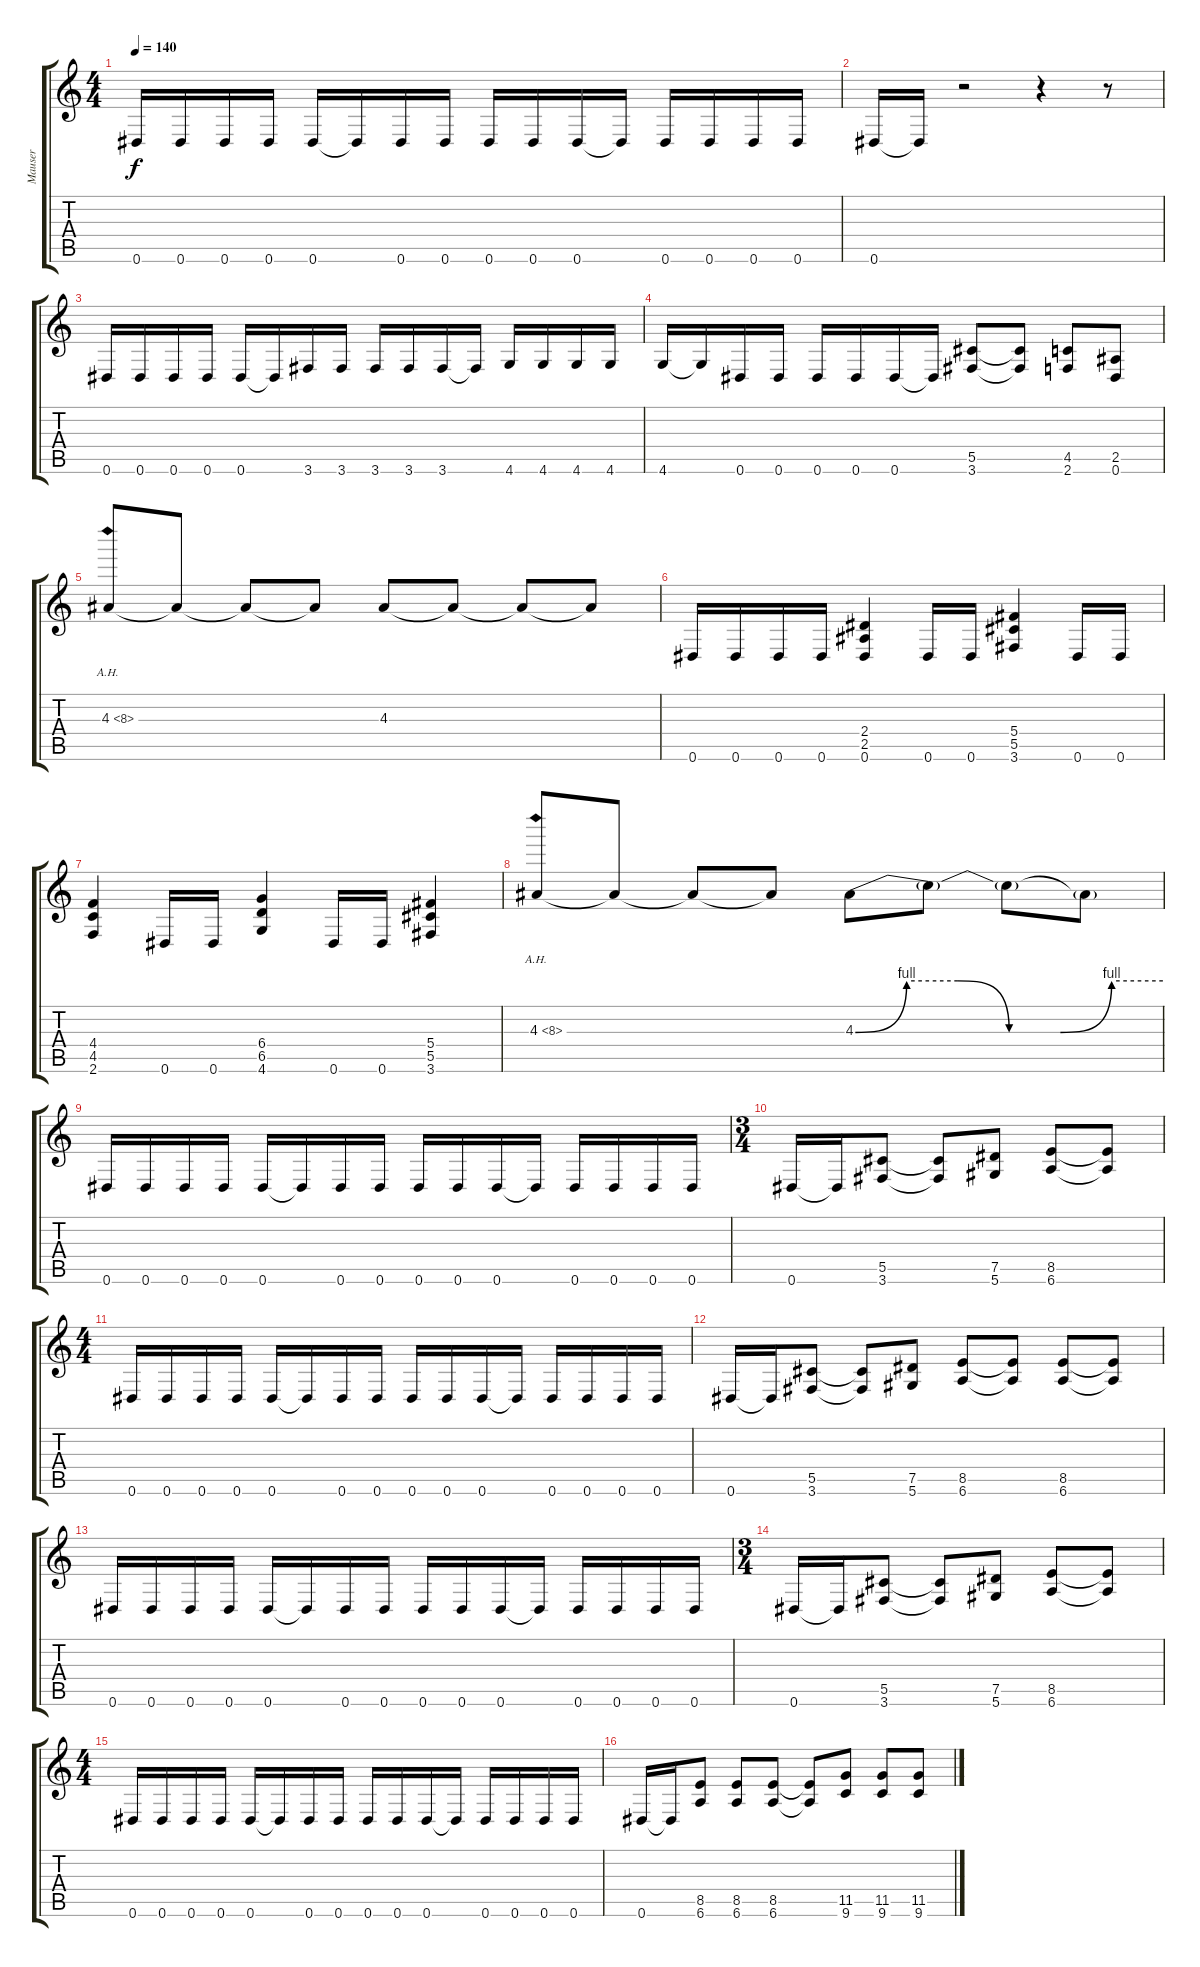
\track ("Mauser" "Mauser") {instrument distortionguitar}
\staff {score tabs}
\tuning (Eb4 Bb3 Gb3 Db3 Ab2 Eb2) {hide}
\ts (4 4)
\tempo 140
\clef g2
\ks c
0.6.16{dy f} 0.6.16 0.6.16 0.6.16 0.6.16 0.6{t}.16 0.6.16 0.6.16 0.6.16 0.6.16 0.6.16 0.6{t}.16 0.6.16 0.6.16 0.6.16 0.6.16 |
0.6.16 0.6{t}.16 r.2 r.4 r.8 |
0.6.16 0.6.16 0.6.16 0.6.16 0.6.16 0.6{t}.16 3.6.16 3.6.16 3.6.16 3.6.16 3.6.16 3.6{t}.16 4.6.16 4.6.16 4.6.16 4.6.16 |
4.6.16 4.6{t}.16 0.6.16 0.6.16 0.6.16 0.6.16 0.6.16 0.6{t}.16 (5.5 3.6).8 (5.5{t} 3.6{t}).8 (4.5 2.6).8 (2.5 0.6).8 |
4.3{ah 4}.8 4.3{t}.8 4.3{t}.8 4.3{t}.8 4.3.8 4.3{t}.8 4.3{t}.8 4.3{t}.8 |
0.6.16 0.6.16 0.6.16 0.6.16 (2.4 2.5 0.6).4 0.6.16 0.6.16 (5.4 5.5 3.6).4 0.6.16 0.6.16 |
(4.4 4.5 2.6).4 0.6.16 0.6.16 (6.4 6.5 4.6).4 0.6.16 0.6.16 (5.4 5.5 3.6).4 |
4.3{ah 4}.8 4.3{t}.8 4.3{t}.8 4.3{t}.8 4.3{be (custom 0 0 10 4 20 4 30 0 40 0 50 4 60 4)}.8 4.3{t}.8 4.3{t}.8 4.3{t}.8 |
0.6.16 0.6.16 0.6.16 0.6.16 0.6.16 0.6{t}.16 0.6.16 0.6.16 0.6.16 0.6.16 0.6.16 0.6{t}.16 0.6.16 0.6.16 0.6.16 0.6.16 |
\ts (3 4)
0.6.16 0.6{t}.16 (5.5 3.6).8 (5.5{t} 3.6{t}).8 (7.5 5.6).8 (8.5 6.6).8 (8.5{t} 6.6{t}).8 |
\ts (4 4)
0.6.16 0.6.16 0.6.16 0.6.16 0.6.16 0.6{t}.16 0.6.16 0.6.16 0.6.16 0.6.16 0.6.16 0.6{t}.16 0.6.16 0.6.16 0.6.16 0.6.16 |
0.6.16 0.6{t}.16 (5.5 3.6).8 (5.5{t} 3.6{t}).8 (7.5 5.6).8 (8.5 6.6).8 (8.5{t} 6.6{t}).8 (8.5 6.6).8 (8.5{t} 6.6{t}).8 |
0.6.16 0.6.16 0.6.16 0.6.16 0.6.16 0.6{t}.16 0.6.16 0.6.16 0.6.16 0.6.16 0.6.16 0.6{t}.16 0.6.16 0.6.16 0.6.16 0.6.16 |
\ts (3 4)
0.6.16 0.6{t}.16 (5.5 3.6).8 (5.5{t} 3.6{t}).8 (7.5 5.6).8 (8.5 6.6).8 (8.5{t} 6.6{t}).8 |
\ts (4 4)
0.6.16 0.6.16 0.6.16 0.6.16 0.6.16 0.6{t}.16 0.6.16 0.6.16 0.6.16 0.6.16 0.6.16 0.6{t}.16 0.6.16 0.6.16 0.6.16 0.6.16 |
0.6.16 0.6{t}.16 (8.5 6.6).8 (8.5 6.6).8 (8.5 6.6).8 (8.5{t} 6.6{t}).8 (11.5 9.6).8 (11.5 9.6).8 (11.5 9.6).8
